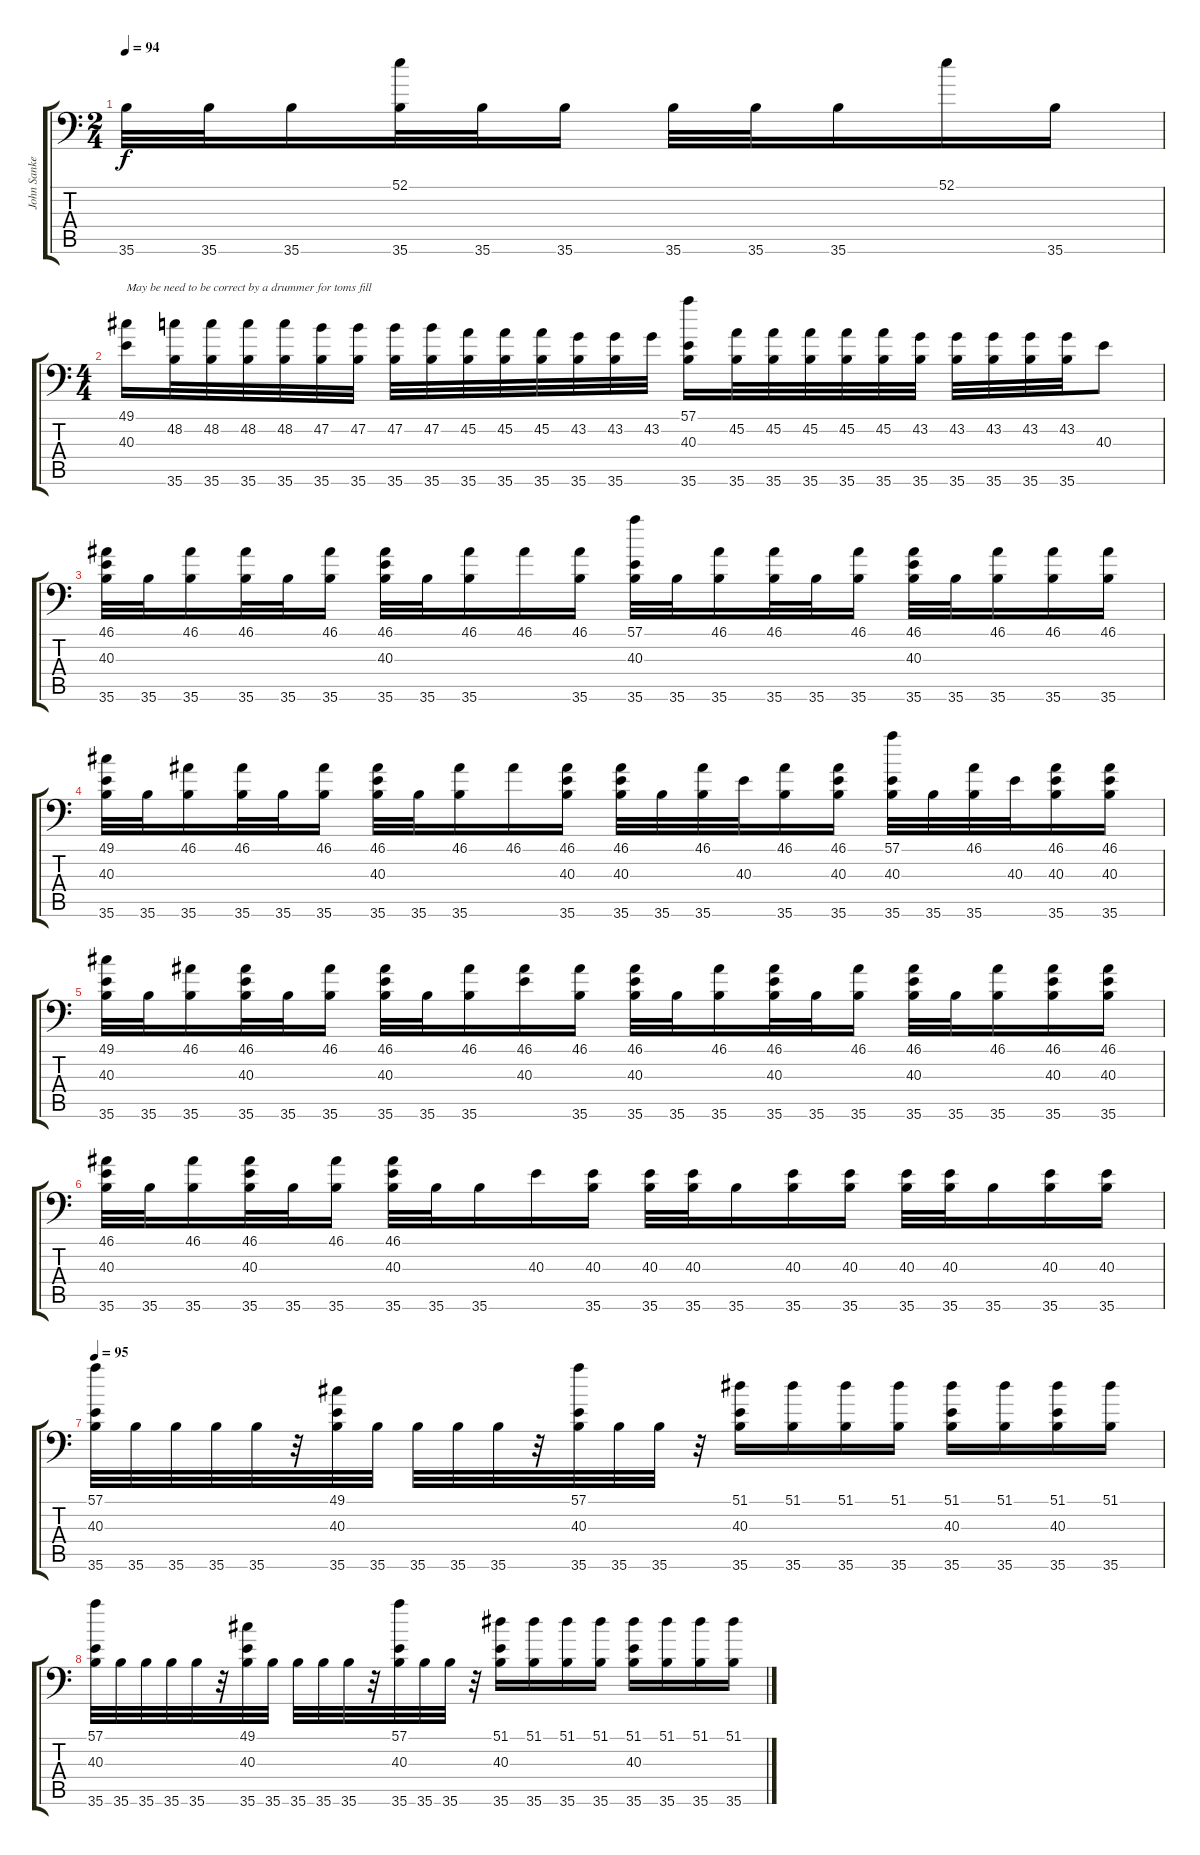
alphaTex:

\track ("John Sankey" "John Sanke") {instrument acousticgrandpiano}
\staff {score tabs}
\tuning (C-1 C-1 C-1 C-1 C-1 C-1) {hide}
\ts (2 4)
\tempo 94
\clef f4
\ks c
35.6.32{dy f} 35.6.32 35.6.16 (52.1 35.6).32 35.6.32 35.6.16 35.6.32 35.6.32 35.6.16 52.1.16 35.6.16 |
\ts (4 4)
(49.1 40.3).16{txt "May be need to be correct by a drummer for toms fill"} (48.2 35.6).32 (48.2 35.6).32 (48.2 35.6).32 (48.2 35.6).32 (47.2 35.6).32 (47.2 35.6).32 (47.2 35.6).32 (47.2 35.6).32 (45.2 35.6).32 (45.2 35.6).32 (45.2 35.6).32 (43.2 35.6).32 (43.2 35.6).32 43.2.32 (57.1 40.3 35.6).16 (45.2 35.6).32 (45.2 35.6).32 (45.2 35.6).32 (45.2 35.6).32 (45.2 35.6).32 (43.2 35.6).32 (43.2 35.6).32 (43.2 35.6).32 (43.2 35.6).32 (43.2 35.6).32 40.3.8 |
(46.1 40.3 35.6).32 35.6.32 (46.1 35.6).16 (46.1 35.6).32 35.6.32 (46.1 35.6).16 (46.1 40.3 35.6).32 35.6.32 (46.1 35.6).16 46.1.16 (46.1 35.6).16 (57.1 40.3 35.6).32 35.6.32 (46.1 35.6).16 (46.1 35.6).32 35.6.32 (46.1 35.6).16 (46.1 40.3 35.6).32 35.6.32 (46.1 35.6).16 (46.1 35.6).16 (46.1 35.6).16 |
(49.1 40.3 35.6).32 35.6.32 (46.1 35.6).16 (46.1 35.6).32 35.6.32 (46.1 35.6).16 (46.1 40.3 35.6).32 35.6.32 (46.1 35.6).16 46.1.16 (46.1 40.3 35.6).16 (46.1 40.3 35.6).32 35.6.32 (46.1 35.6).32 40.3.32 (46.1 35.6).16 (46.1 40.3 35.6).16 (57.1 40.3 35.6).32 35.6.32 (46.1 35.6).32 40.3.32 (46.1 40.3 35.6).16 (46.1 40.3 35.6).16 |
(49.1 40.3 35.6).32 35.6.32 (46.1 35.6).16 (46.1 40.3 35.6).32 35.6.32 (46.1 35.6).16 (46.1 40.3 35.6).32 35.6.32 (46.1 35.6).16 (46.1 40.3).16 (46.1 35.6).16 (46.1 40.3 35.6).32 35.6.32 (46.1 35.6).16 (46.1 40.3 35.6).32 35.6.32 (46.1 35.6).16 (46.1 40.3 35.6).32 35.6.32 (46.1 35.6).16 (46.1 40.3 35.6).16 (46.1 40.3 35.6).16 |
(46.1 40.3 35.6).32 35.6.32 (46.1 35.6).16 (46.1 40.3 35.6).32 35.6.32 (46.1 35.6).16 (46.1 40.3 35.6).32 35.6.32 35.6.16 40.3.16 (40.3 35.6).16 (40.3 35.6).32 (40.3 35.6).32 35.6.16 (40.3 35.6).16 (40.3 35.6).16 (40.3 35.6).32 (40.3 35.6).32 35.6.16 (40.3 35.6).16 (40.3 35.6).16 |
\tempo 95
(57.1 40.3 35.6).32 35.6.32 35.6.32 35.6.32 35.6.32 r.32 (49.1 40.3 35.6).32 35.6.32 35.6.32 35.6.32 35.6.32 r.32 (57.1 40.3 35.6).32 35.6.32 35.6.32 r.32 (51.1 40.3 35.6).16 (51.1 35.6).16 (51.1 35.6).16 (51.1 35.6).16 (51.1 40.3 35.6).16 (51.1 35.6).16 (51.1 40.3 35.6).16 (51.1 35.6).16 |
(57.1 40.3 35.6).32 35.6.32 35.6.32 35.6.32 35.6.32 r.32 (49.1 40.3 35.6).32 35.6.32 35.6.32 35.6.32 35.6.32 r.32 (57.1 40.3 35.6).32 35.6.32 35.6.32 r.32 (51.1 40.3 35.6).16 (51.1 35.6).16 (51.1 35.6).16 (51.1 35.6).16 (51.1 40.3 35.6).16 (51.1 35.6).16 (51.1 35.6).16 (51.1 35.6).16
